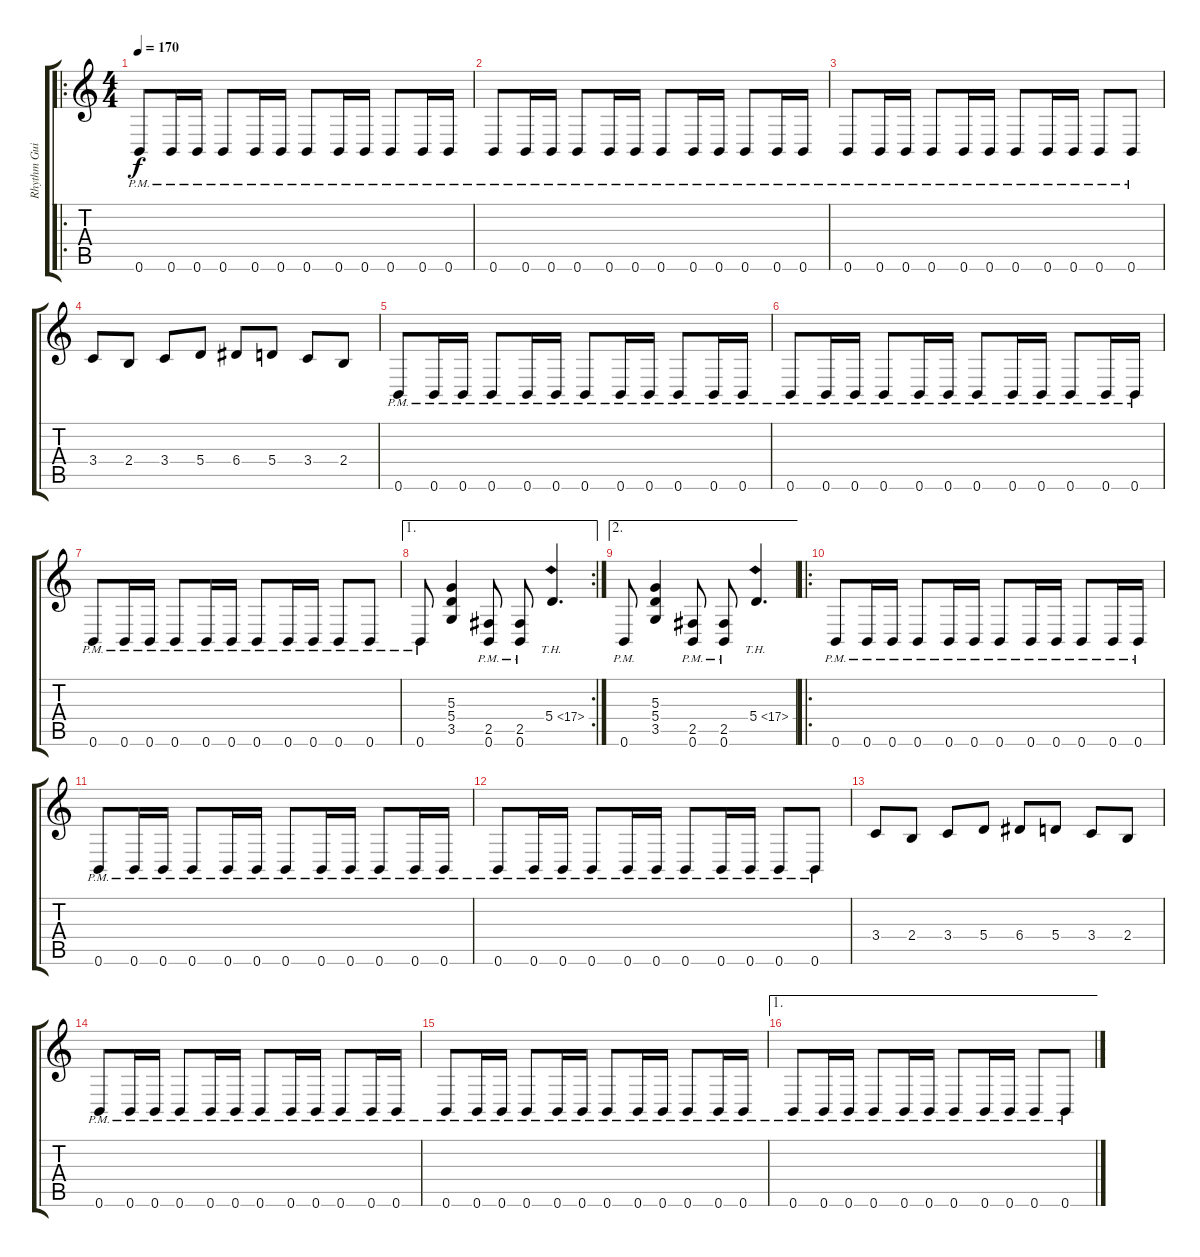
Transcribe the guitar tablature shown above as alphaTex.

\track ("Rhythm Guitar 2" "Rhythm Gui") {instrument distortionguitar}
\staff {score tabs}
\tuning (B3 Gb3 D3 A2 E2 B1) {hide}
\ro
\ts (4 4)
\tempo 170
\clef g2
\ks c
0.6{pm}.8{dy f} 0.6{pm}.16 0.6{pm}.16 0.6{pm}.8 0.6{pm}.16 0.6{pm}.16 0.6{pm}.8 0.6{pm}.16 0.6{pm}.16 0.6{pm}.8 0.6{pm}.16 0.6{pm}.16 |
0.6{pm}.8 0.6{pm}.16 0.6{pm}.16 0.6{pm}.8 0.6{pm}.16 0.6{pm}.16 0.6{pm}.8 0.6{pm}.16 0.6{pm}.16 0.6{pm}.8 0.6{pm}.16 0.6{pm}.16 |
0.6{pm}.8 0.6{pm}.16 0.6{pm}.16 0.6{pm}.8 0.6{pm}.16 0.6{pm}.16 0.6{pm}.8 0.6{pm}.16 0.6{pm}.16 0.6{pm}.8 0.6{pm}.8 |
3.4.8 2.4.8 3.4.8 5.4.8 6.4.8 5.4.8 3.4.8 2.4.8 |
0.6{pm}.8 0.6{pm}.16 0.6{pm}.16 0.6{pm}.8 0.6{pm}.16 0.6{pm}.16 0.6{pm}.8 0.6{pm}.16 0.6{pm}.16 0.6{pm}.8 0.6{pm}.16 0.6{pm}.16 |
0.6{pm}.8 0.6{pm}.16 0.6{pm}.16 0.6{pm}.8 0.6{pm}.16 0.6{pm}.16 0.6{pm}.8 0.6{pm}.16 0.6{pm}.16 0.6{pm}.8 0.6{pm}.16 0.6{pm}.16 |
0.6{pm}.8 0.6{pm}.16 0.6{pm}.16 0.6{pm}.8 0.6{pm}.16 0.6{pm}.16 0.6{pm}.8 0.6{pm}.16 0.6{pm}.16 0.6{pm}.8 0.6{pm}.8 |
\ae 1
\rc 2
0.6{pm}.8 (5.3 5.4 3.5).4 (2.5{pm} 0.6{pm}).8 (2.5{pm} 0.6{pm}).8 5.4{th 12}.4{d} |
\ae 2
0.6{pm}.8 (5.3 5.4 3.5).4 (2.5{pm} 0.6{pm}).8 (2.5{pm} 0.6{pm}).8 5.4{th 12}.4{d} |
\ro
0.6{pm}.8 0.6{pm}.16 0.6{pm}.16 0.6{pm}.8 0.6{pm}.16 0.6{pm}.16 0.6{pm}.8 0.6{pm}.16 0.6{pm}.16 0.6{pm}.8 0.6{pm}.16 0.6{pm}.16 |
0.6{pm}.8 0.6{pm}.16 0.6{pm}.16 0.6{pm}.8 0.6{pm}.16 0.6{pm}.16 0.6{pm}.8 0.6{pm}.16 0.6{pm}.16 0.6{pm}.8 0.6{pm}.16 0.6{pm}.16 |
0.6{pm}.8 0.6{pm}.16 0.6{pm}.16 0.6{pm}.8 0.6{pm}.16 0.6{pm}.16 0.6{pm}.8 0.6{pm}.16 0.6{pm}.16 0.6{pm}.8 0.6{pm}.8 |
3.4.8 2.4.8 3.4.8 5.4.8 6.4.8 5.4.8 3.4.8 2.4.8 |
0.6{pm}.8 0.6{pm}.16 0.6{pm}.16 0.6{pm}.8 0.6{pm}.16 0.6{pm}.16 0.6{pm}.8 0.6{pm}.16 0.6{pm}.16 0.6{pm}.8 0.6{pm}.16 0.6{pm}.16 |
0.6{pm}.8 0.6{pm}.16 0.6{pm}.16 0.6{pm}.8 0.6{pm}.16 0.6{pm}.16 0.6{pm}.8 0.6{pm}.16 0.6{pm}.16 0.6{pm}.8 0.6{pm}.16 0.6{pm}.16 |
\ae 1
0.6{pm}.8 0.6{pm}.16 0.6{pm}.16 0.6{pm}.8 0.6{pm}.16 0.6{pm}.16 0.6{pm}.8 0.6{pm}.16 0.6{pm}.16 0.6{pm}.8 0.6{pm}.8
